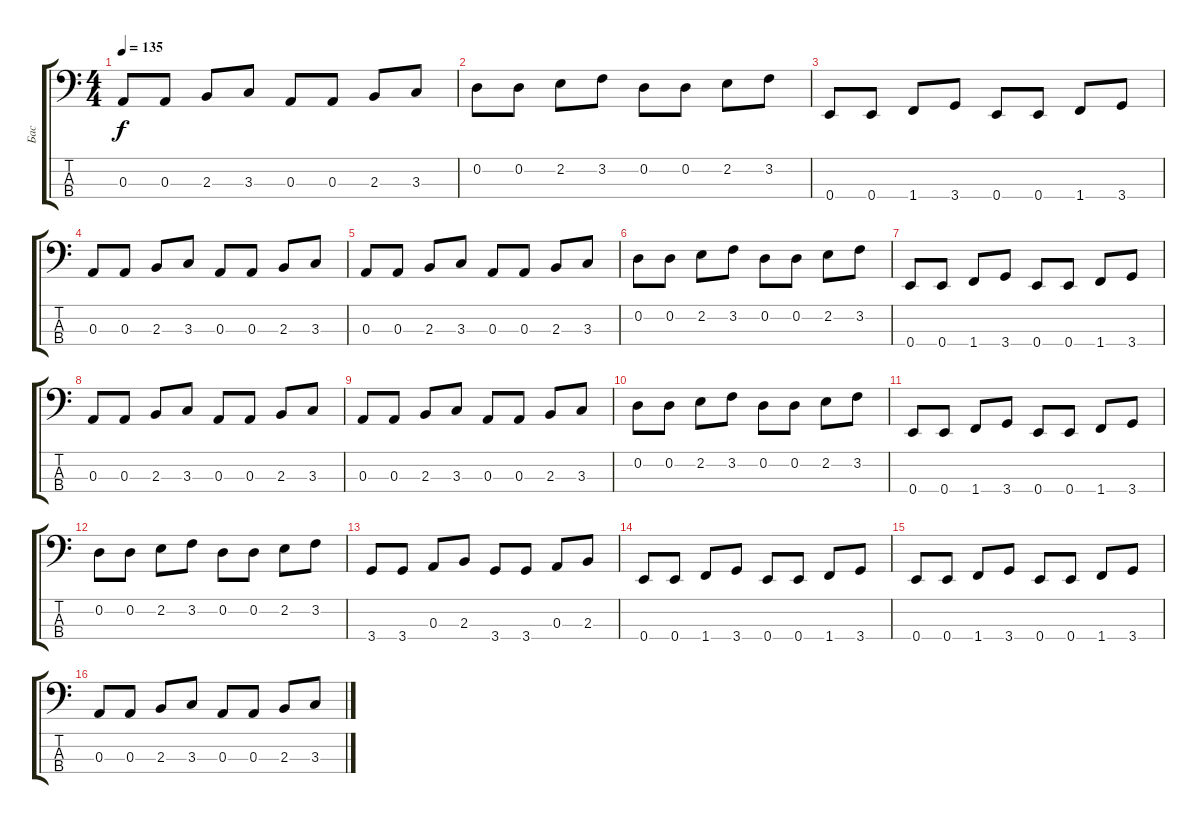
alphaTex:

\track ("Бас" "Бас") {instrument electricbasspick}
\staff {score tabs}
\tuning (G2 D2 A1 E1) {hide}
\ts (4 4)
\tempo 135
\clef f4
\ks c
0.3.8{dy f} 0.3.8 2.3.8 3.3.8 0.3.8 0.3.8 2.3.8 3.3.8 |
0.2.8 0.2.8 2.2.8 3.2.8 0.2.8 0.2.8 2.2.8 3.2.8 |
0.4.8 0.4.8 1.4.8 3.4.8 0.4.8 0.4.8 1.4.8 3.4.8 |
0.3.8 0.3.8 2.3.8 3.3.8 0.3.8 0.3.8 2.3.8 3.3.8 |
0.3.8 0.3.8 2.3.8 3.3.8 0.3.8 0.3.8 2.3.8 3.3.8 |
0.2.8 0.2.8 2.2.8 3.2.8 0.2.8 0.2.8 2.2.8 3.2.8 |
0.4.8 0.4.8 1.4.8 3.4.8 0.4.8 0.4.8 1.4.8 3.4.8 |
0.3.8 0.3.8 2.3.8 3.3.8 0.3.8 0.3.8 2.3.8 3.3.8 |
0.3.8 0.3.8 2.3.8 3.3.8 0.3.8 0.3.8 2.3.8 3.3.8 |
0.2.8 0.2.8 2.2.8 3.2.8 0.2.8 0.2.8 2.2.8 3.2.8 |
0.4.8 0.4.8 1.4.8 3.4.8 0.4.8 0.4.8 1.4.8 3.4.8 |
0.2.8 0.2.8 2.2.8 3.2.8 0.2.8 0.2.8 2.2.8 3.2.8 |
3.4.8 3.4.8 0.3.8 2.3.8 3.4.8 3.4.8 0.3.8 2.3.8 |
0.4.8 0.4.8 1.4.8 3.4.8 0.4.8 0.4.8 1.4.8 3.4.8 |
0.4.8 0.4.8 1.4.8 3.4.8 0.4.8 0.4.8 1.4.8 3.4.8 |
0.3.8 0.3.8 2.3.8 3.3.8 0.3.8 0.3.8 2.3.8 3.3.8
